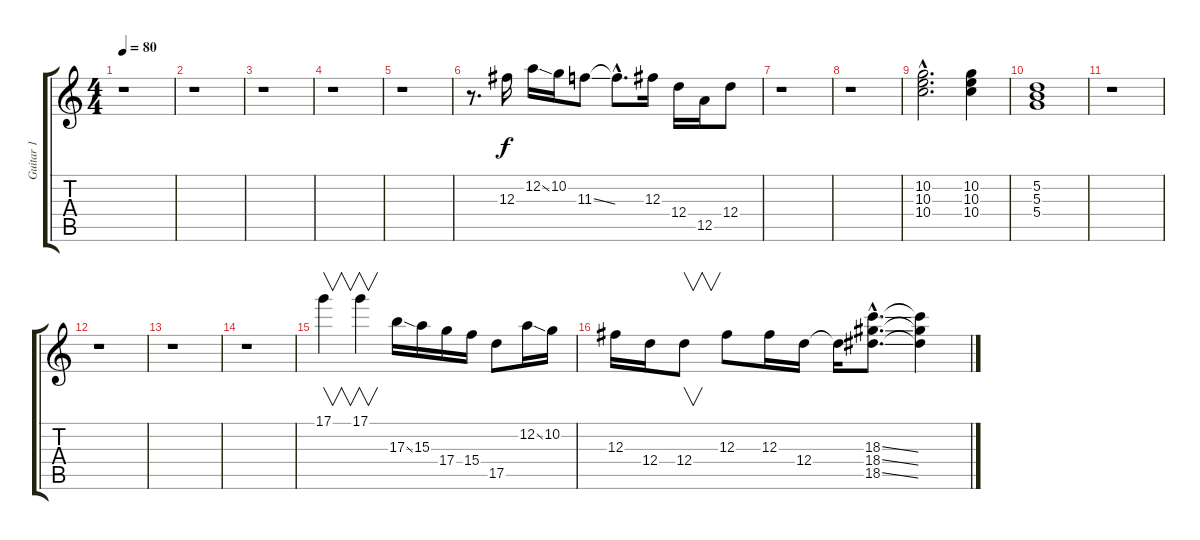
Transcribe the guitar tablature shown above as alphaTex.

\track ("Guitar 1" "Guitar 1") {instrument electricguitarclean}
\staff {score tabs}
\tuning (D4 A3 Gb3 D3 A2 D2) {hide}
\ts (4 4)
\tempo 80
\clef g2
\ks c
r.1{dy f} |
r.1 |
r.1 |
r.1 |
r.1 |
r.8{d} 12.3.16 12.2{ss}.16 10.2.16 11.3{ss}.8 11.3{hac t}.8{d} 12.3.16 12.4.16 12.5.16 12.4.8 |
r.1 |
r.1 |
(10.2{hac} 10.3{hac} 10.4{hac}).2{d} (10.2 10.3 10.4).4 |
(5.2 5.3 5.4).1 |
r.1 |
r.1 |
r.1 |
r.1 |
17.1.4{v instrument distortionguitar} 17.1.4{v} 17.3{ss}.16 15.3.16 17.4.16 15.4.16 17.5.8 12.2{ss}.16 10.2.16 |
12.3.16 12.4.16 12.4.8{v} 12.3.8 12.3.16 12.4.16 12.4{t}.16 (18.3{ss hac} 18.4{ss hac} 18.5{ss hac}).8{d} (18.3{t} 18.4{t} 18.5{t}).4
